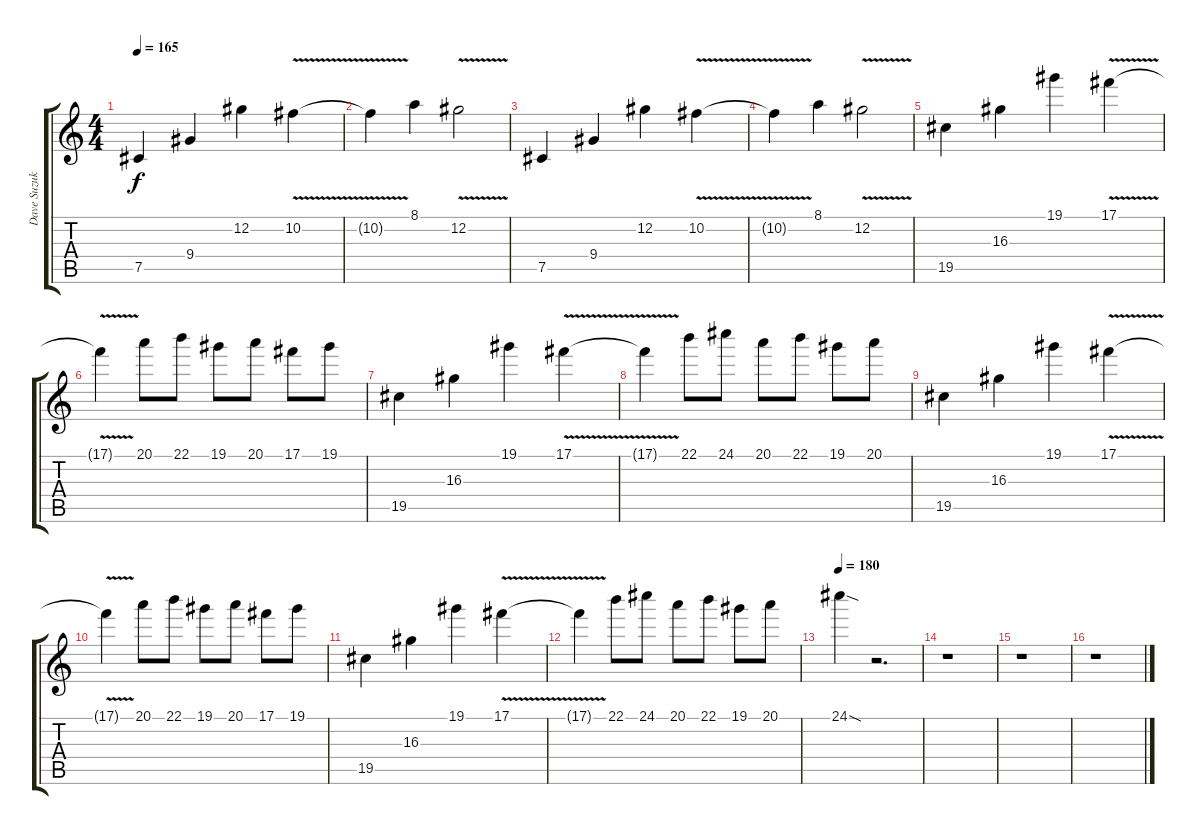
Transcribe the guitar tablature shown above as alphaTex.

\track ("Dave Suzuki - Lead (Melodic Part)" "Dave Suzuk") {instrument distortionguitar}
\staff {score tabs}
\tuning (Db4 Ab3 E3 B2 Gb2 Db2) {hide}
\ts (4 4)
\tempo 165
\clef g2
\ks c
7.5.4{dy f} 9.4.4 12.2.4 10.2{v}.4 |
10.2{t}.4 8.1.4 12.2{v}.2 |
7.5.4 9.4.4 12.2.4 10.2{v}.4 |
10.2{t}.4 8.1.4 12.2{v}.2 |
19.5.4 16.3.4 19.1.4 17.1{v}.4 |
17.1{t}.4 20.1.8 22.1.8 19.1.8 20.1.8 17.1.8 19.1.8 |
19.5.4 16.3.4 19.1.4 17.1{v}.4 |
17.1{t}.4 22.1.8 24.1.8 20.1.8 22.1.8 19.1.8 20.1.8 |
19.5.4 16.3.4 19.1.4 17.1{v}.4 |
17.1{t}.4 20.1.8 22.1.8 19.1.8 20.1.8 17.1.8 19.1.8 |
19.5.4 16.3.4 19.1.4 17.1{v}.4 |
17.1{t}.4 22.1.8 24.1.8 20.1.8 22.1.8 19.1.8 20.1.8 |
\tempo 180
24.1{sod}.4 r.2{d} |
r.1 |
r.1 |
r.1
